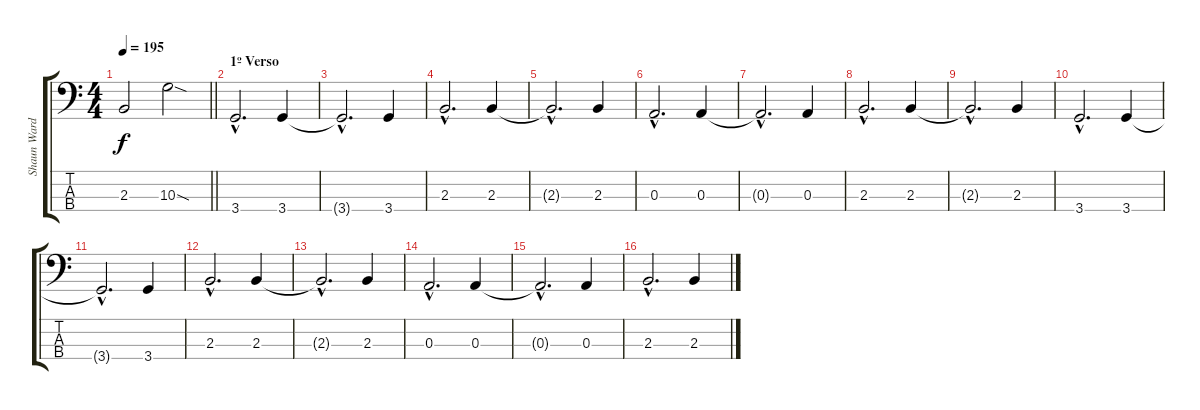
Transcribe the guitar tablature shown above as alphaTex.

\track ("Shaun Ward (Bass)" "Shaun Ward") {instrument electricbassfinger}
\staff {score tabs}
\tuning (G2 D2 A1 E1) {hide}
\ts (4 4)
\tempo 195
\clef f4
\barLineRight lightlight
\ks c
2.3{t}.2{dy f} 10.3{sod}.2 |
\section ("" "1º Verso")
3.4{hac}.2{d} 3.4.4 |
3.4{hac t}.2{d} 3.4.4 |
2.3{hac}.2{d} 2.3.4 |
2.3{hac t}.2{d} 2.3.4 |
0.3{hac}.2{d} 0.3.4 |
0.3{hac t}.2{d} 0.3.4 |
2.3{hac}.2{d} 2.3.4 |
2.3{hac t}.2{d} 2.3.4 |
3.4{hac}.2{d} 3.4.4 |
3.4{hac t}.2{d} 3.4.4 |
2.3{hac}.2{d} 2.3.4 |
2.3{hac t}.2{d} 2.3.4 |
0.3{hac}.2{d} 0.3.4 |
0.3{hac t}.2{d} 0.3.4 |
2.3{hac}.2{d} 2.3.4
